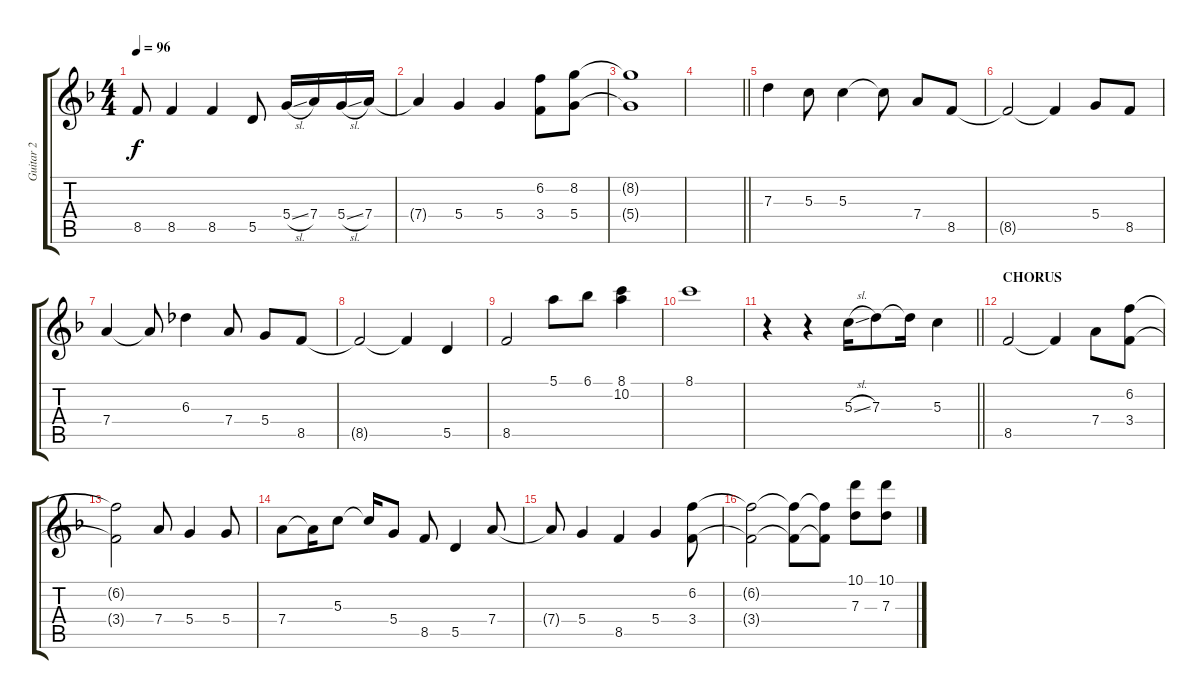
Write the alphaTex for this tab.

\track ("Guitar 2" "Guitar 2") {instrument acousticguitarnylon}
\staff {score tabs}
\tuning (E4 B3 G3 D3 A2 E2) {hide}
\ts (4 4)
\tempo 96
\clef g2
\ks f
8.5.8{dy f} 8.5.4 8.5.4 5.5.8 5.4{sl}.16 7.4.16 5.4{sl}.16 7.4.16 |
7.4{t}.4 5.4.4 5.4.4 (6.2 3.4).8 (8.2 5.4).8 |
(8.2{t} 5.4{t}).1 |
\barLineRight lightlight
|
\section ("" "")
7.3.4 5.3.8 5.3.4 5.3{t}.8 7.4.8 8.5.8 |
8.5{t}.2 8.5{t}.4 5.4.8 8.5.8 |
7.4.4 7.4{t}.8 6.3.4 7.4.8 5.4.8 8.5.8 |
8.5{t}.2 8.5{t}.4 5.5.4 |
8.5.2 5.1.8 6.1.8 (8.1 10.2).4 |
8.1.1 |
\barLineRight lightlight
r.4 r.4 5.3{sl}.16 7.3.8 7.3{t}.16 5.3.4 |
\section ("" "CHORUS")
8.5.2 8.5{t}.4 7.4.8 (6.2 3.4).8 |
(6.2{t} 3.4{t}).2 7.4.8 5.4.4 5.4.8 |
7.4.8 7.4{t}.16 5.3.8 5.3{t}.16 5.4.8 8.5.8 5.5.4 7.4.8 |
7.4{t}.8 5.4.4 8.5.4 5.4.4 (6.2 3.4).8 |
(6.2{t} 3.4{t}).2 (6.2{t} 3.4{t}).8 (6.2{t} 3.4{t}).8 (10.1 7.3).8 (10.1 7.3).8
